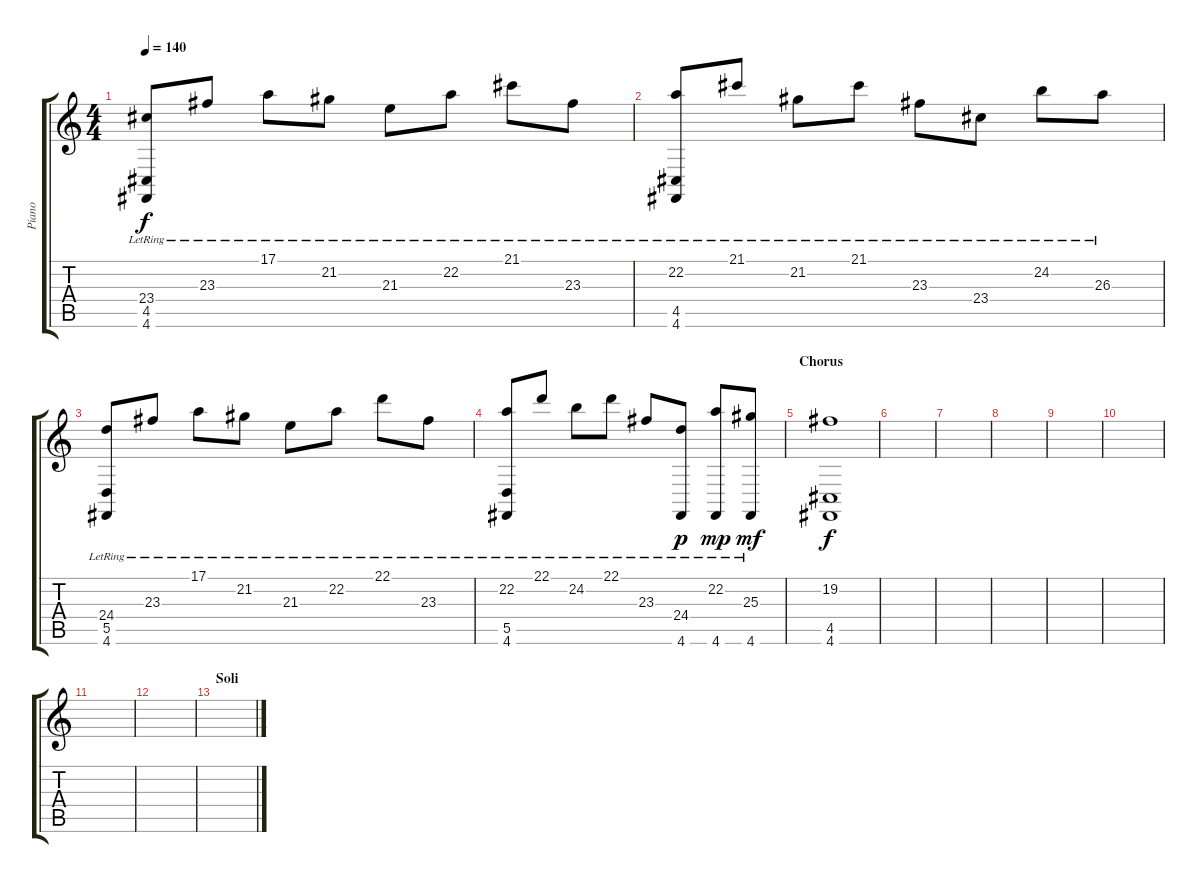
\track ("Piano" "Piano") {instrument acousticgrandpiano}
\staff {score tabs}
\tuning (E4 B3 G3 D3 A2 D2) {hide}
\ts (4 4)
\tempo 140
\clef g2
\ks c
(23.4{lr} 4.5{lr} 4.6{lr}).8{dy f} 23.3{lr}.8 17.1{lr}.8 21.2{lr}.8 21.3{lr}.8 22.2{lr}.8 21.1{lr}.8 23.3{lr}.8 |
(22.2 4.5{lr} 4.6{lr}).8 21.1{lr}.8 21.2{lr}.8 21.1{lr}.8 23.3{lr}.8 23.4{lr}.8 24.2{lr}.8 26.3{lr}.8 |
(24.4{lr} 5.5{lr} 4.6{lr}).8 23.3{lr}.8 17.1{lr}.8 21.2{lr}.8 21.3{lr}.8 22.2{lr}.8 22.1{lr}.8 23.3{lr}.8 |
(22.2{lr} 5.5{lr} 4.6{lr}).8 22.1{lr}.8 24.2{lr}.8 22.1{lr}.8 23.3{lr}.8 (24.4{lr} 4.6).8{dy p} (22.2{lr} 4.6).8{dy mp} (25.3{lr} 4.6).8{dy mf} |
\section ("" "Chorus")
(19.2 4.5 4.6).1{dy f} |
|
|
|
|
|
|
|
\section ("" "Soli")
